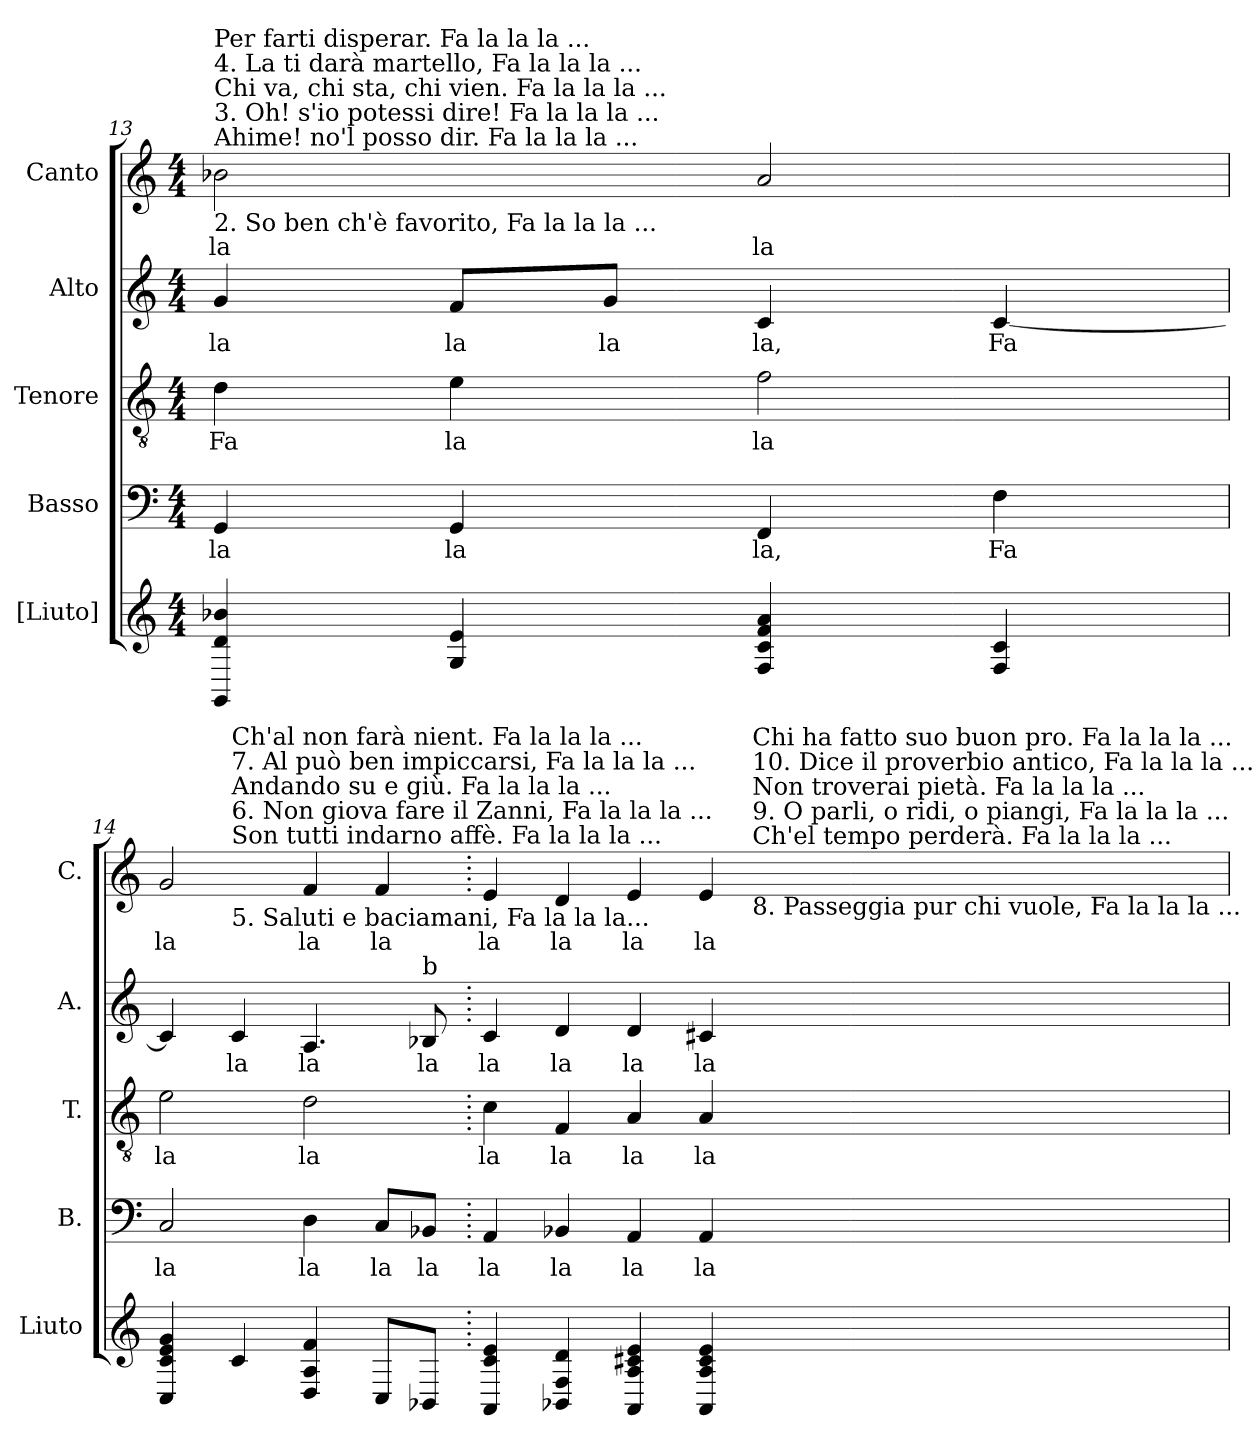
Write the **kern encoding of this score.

**kern	**kern	**text	**kern	**text	**kern	**text	**kern	**text
*part5	*part4	*part4	*part3	*part3	*part2	*part2	*part1	*part1
*staff5	*staff4	*staff4	*staff3	*staff3	*staff2	*staff2	*staff1	*staff1
*I"[Liuto]	*I"Basso	*	*I"Tenore	*	*I"Alto	*	*I"Canto	*
*I'Liuto	*I'B.	*	*I'T.	*	*I'A.	*	*I'C.	*
!!LO:LB:g=z
*clefG2	*clefF4	*	*clefGv2	*	*clefG2	*	*clefG2	*
*	*	*	*ITrd7c12	*	*	*	*	*
*k[]	*k[]	*	*k[]	*	*k[]	*	*k[]	*
*C:	*C:	*	*C:	*	*C:	*	*C:	*
*M4/4	*M4/4	*	*M4/4	*	*M4/4	*	*M4/4	*
=13	=13	=13	=13	=13	=13	=13	=13	=13
!	!	!LO:LY:b:color=#000000	!	!	!	!	!	!
!	!	!	!	!LO:LY:b:color=#000000	!	!	!	!
!	!	!	!	!	!	!LO:LY:b:color=#000000	!	!
!	!	!	!	!	!	!	!LO:TX:b:t=2. So ben ch'è favorito, Fa la la la ...	!
!	!	!	!	!	!	!	!LO:TX:t=Ahime! no'l posso dir. Fa la la la ...	!
!	!	!	!	!	!	!	!LO:TX:t=3. Oh! s'io potessi dire! Fa la la la ...	!
!	!	!	!	!	!	!	!LO:TX:t=Chi va, chi sta, chi vien. Fa la la la ...	!
!	!	!	!	!	!	!	!LO:TX:t=4. La ti darà martello, Fa la la la ...	!
!	!	!	!	!	!	!	!LO:TX:t=Per farti disperar. Fa la la la ...	!
!	!	!	!	!	!	!	!	!LO:LY:b:color=#000000
4GGi/ 4di 4b-i	4GGi/	la	4Di\	Fa	4gi/	la	2b-Xi\	la
!	!	!LO:LY:b:color=#000000	!	!	!	!	!	!
!	!	!	!	!LO:LY:b:color=#000000	!	!	!	!
!	!	!	!	!	!	!LO:LY:b:color=#000000	!	!
4Gi/ 4ei	4GGi/	la	4Ei\	la	8fi/L	la	.	.
!	!	!	!	!	!	!LO:LY:b:color=#000000	!	!
.	.	.	.	.	8gi/J	la	.	.
!	!	!LO:LY:b:color=#000000	!	!	!	!	!	!
!	!	!	!	!LO:LY:b:color=#000000	!	!	!	!
!	!	!	!	!	!	!LO:LY:b:color=#000000	!	!
!	!	!	!	!	!	!	!	!LO:LY:b:color=#000000
4Fi/ 4ci 4fi 4ai	4FFi/	la,	2Fi\	la	4ci/	la,	2ai/	la
!	!	!LO:LY:b:color=#000000	!	!	!	!	!	!
!	!	!	!	!	!	!LO:LY:b:color=#000000	!	!
4Fi/ 4ci	4Fi\	Fa	.	.	[<4ci/	Fa	.	.
=14	=14	=14	=14	=14	=14	=14	=14	=14
!	!	!LO:LY:b:color=#000000	!	!	!	!	!	!
!	!	!	!	!LO:LY:b:color=#000000	!	!	!	!
!	!	!	!	!	!	!	!	!LO:LY:b:color=#000000
*	*	*	*	*	*	*	*^	*
4Ci/ 4ci 4ei 4gi	2Ci/	la	2Ei\	la	4ci/]	.	2gi/	4ryy	la
!	!	!	!	!	!	!	!	!LO:TX:b:t=5. Saluti e baciamani, Fa la la la...	!
!	!	!	!	!	!	!	!	!LO:TX:t=Son tutti indarno affè. Fa la la la ...	!
!	!	!	!	!	!	!	!	!LO:TX:t=6. Non giova fare il Zanni, Fa la la la ...	!
!	!	!	!	!	!	!	!	!LO:TX:t=Andando su e giù. Fa la la la ...	!
!	!	!	!	!	!	!	!	!LO:TX:t=7. Al può ben impiccarsi, Fa la la la ...	!
!	!	!	!	!	!	!	!	!LO:TX:t=Ch'al non farà nient. Fa la la la ...	!
!	!	!	!	!	!	!LO:LY:b:color=#000000	!	!	!
4ci/	.	.	.	.	4ci/	la	.	2.ryy	.
!	!	!LO:LY:b:color=#000000	!	!	!	!	!	!	!
!	!	!	!	!LO:LY:b:color=#000000	!	!	!	!	!
!	!	!	!	!	!	!LO:LY:b:color=#000000	!	!	!
!	!	!	!	!	!	!	!	!	!LO:LY:b:color=#000000
4Di/ 4Ai 4fi	4Di\	la	2Di\	la	4.Ai/	la	4fi/	.	la
!	!	!LO:LY:b:color=#000000	!	!	!	!	!	!	!
!	!	!	!	!	!	!	!	!	!LO:LY:b:color=#000000
8Ci/L	8Ci/L	la	.	.	.	.	4fi/	.	la
!	!	!LO:LY:b:color=#000000	!	!	!	!	!	!	!
!	!	!	!	!	!LO:TX:a:t=b	!	!	!	!
!	!	!	!	!	!	!LO:LY:b:color=#000000	!	!	!
8BB-i/J	8BB-Xi/J	la	.	.	8B-i/	la	.	.	.
=15.	=15.	=15.	=15.	=15.	=15.	=15.	=15.	=15.	=15.
!	!	!LO:LY:b:color=#000000	!	!	!	!	!	!	!
!	!	!	!	!LO:LY:b:color=#000000	!	!	!	!	!
!	!	!	!	!	!	!LO:LY:b:color=#000000	!	!	!
!	!	!	!	!	!	!	!	!	!LO:LY:b:color=#000000
4AAi/ 4ci 4ei	4AAi/	la	4Ci\	la	4ci/	la	4ei/	2ryy	la
!	!	!LO:LY:b:color=#000000	!	!	!	!	!	!	!
!	!	!	!	!LO:LY:b:color=#000000	!	!	!	!	!
!	!	!	!	!	!	!LO:LY:b:color=#000000	!	!	!
!	!	!	!	!	!	!	!	!	!LO:LY:b:color=#000000
4BB-i/ 4Fi 4di	4BB-Xi/	la	4FFi/	la	4di/	la	4di/	.	la
!	!	!LO:LY:b:color=#000000	!	!	!	!	!	!	!
!	!	!	!	!LO:LY:b:color=#000000	!	!	!	!	!
!	!	!	!	!	!	!LO:LY:b:color=#000000	!	!	!
!	!	!	!	!	!	!	!	!	!LO:LY:b:color=#000000
4AAi/ 4Ai 4c#i 4ei	4AAi/	la	4AAi/	la	4di/	la	4ei/	4ryy	la
!	!	!LO:LY:b:color=#000000	!	!	!	!	!	!	!
!	!	!	!	!LO:LY:b:color=#000000	!	!	!	!	!
!	!	!	!	!	!	!LO:LY:b:color=#000000	!	!	!
!	!	!	!	!	!	!	!	!	!LO:LY:b:color=#000000
4AAi/ 4Ai 4c#i 4ei	4AAi/	la	4AAi/	la	4c#Xi/	la	4ei/	16ryy	la
.	.	.	.	.	.	.	.	32ryy	.
.	.	.	.	.	.	.	.	1024ryy	.
!	!	!	!	!	!	!	!	!LO:TX:b:t=8. Passeggia pur chi vuole, Fa la la la ...	!
!	!	!	!	!	!	!	!	!LO:TX:t=Ch'el tempo perderà. Fa la la la ...	!
!	!	!	!	!	!	!	!	!LO:TX:t=9. O parli, o ridi, o piangi, Fa la la la ...	!
!	!	!	!	!	!	!	!	!LO:TX:t=Non troverai pietà. Fa la la la ...	!
!	!	!	!	!	!	!	!	!LO:TX:t=10. Dice il proverbio antico, Fa la la la ...	!
!	!	!	!	!	!	!	!	!LO:TX:t=Chi ha fatto suo buon pro. Fa la la la ...	!
.	.	.	.	.	.	.	.	8ryy	.
.	.	.	.	.	.	.	.	64ryy	.
.	.	.	.	.	.	.	.	128...ryy	.
*	*	*	*	*	*	*	*v	*v	*
=	=	=	=	=	=	=	=	=
*-	*-	*-	*-	*-	*-	*-	*-	*-
